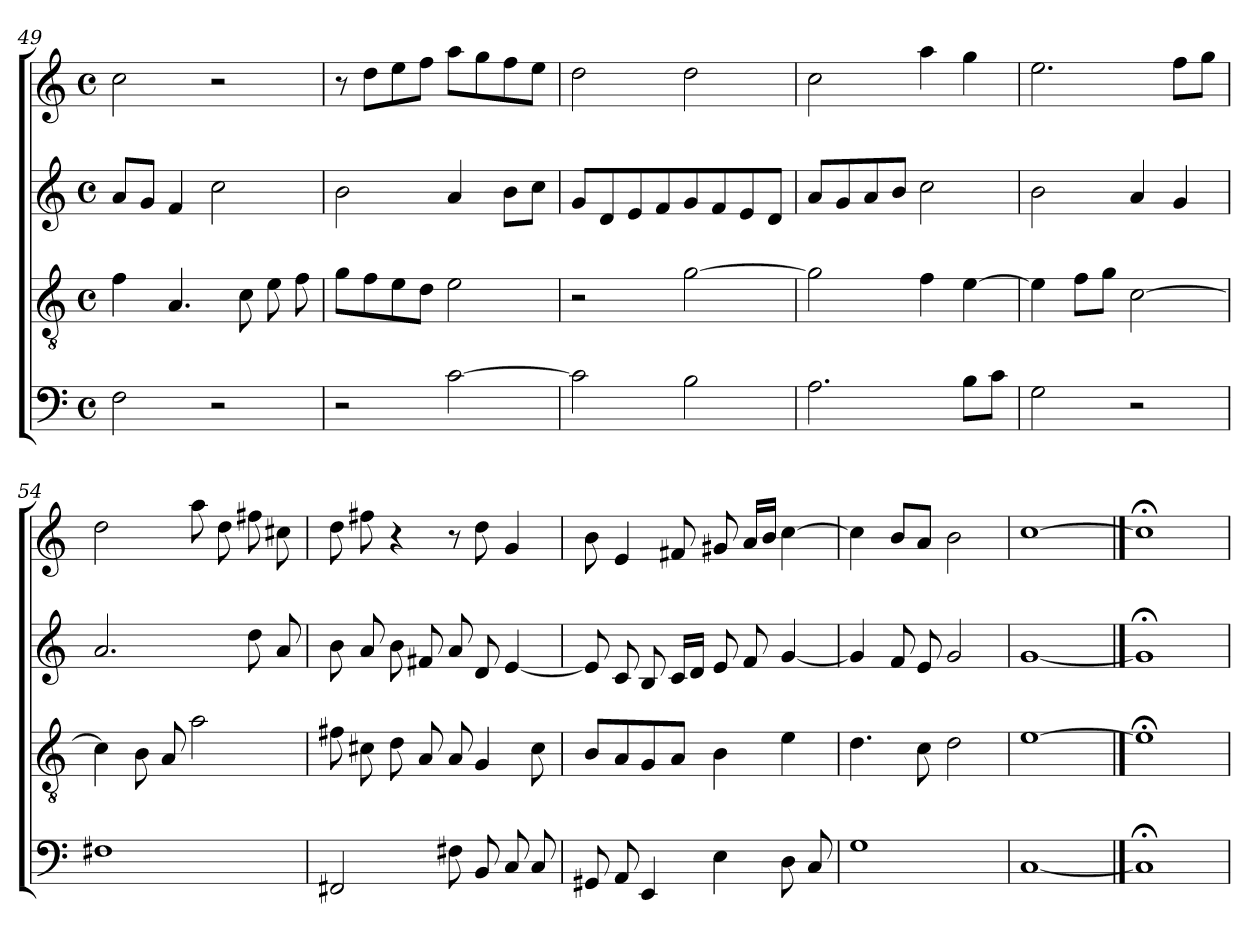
**kern	**kern	**kern	**kern
*part4	*part3	*part2	*part1
*staff4	*staff3	*staff2	*staff1
*clefF4	*clefGv2	*clefG2	*clefG2
*k[]	*k[]	*k[]	*k[]
*C:	*C:	*C:	*C:
*M4/4	*M4/4	*M4/4	*M4/4
*met(c)	*met(c)	*met(c)	*met(c)
=49	=49	=49	=49
2F\	4f\	8a/L	2cc\
.	.	8g/J	.
.	4.A/	4f/	.
2r	.	2cc\	2r
.	8c\	.	.
.	8e\	.	.
.	8f\	.	.
=50	=50	=50	=50
2r	8g\L	2b\	8r
.	8f\	.	8dd\L
.	8e\	.	8ee\
.	8d\J	.	8ff\J
[2c\	2e\	4a/	8aa\L
.	.	.	8gg\
.	.	8b\L	8ff\
.	.	8cc\J	8ee\J
=51	=51	=51	=51
2c\]	2r	8g/L	2dd\
.	.	8d/	.
.	.	8e/	.
.	.	8f/	.
2B\	[2g\	8g/	2dd\
.	.	8f/	.
.	.	8e/	.
.	.	8d/J	.
=52	=52	=52	=52
2.A\	2g\]	8a/L	2cc\
.	.	8g/	.
.	.	8a/	.
.	.	8b/J	.
.	4f\	2cc\	4aa\
8B\L	[4e\	.	4gg\
8c\J	.	.	.
=53	=53	=53	=53
2G\	4e\]	2b\	2.ee\
.	8f\L	.	.
.	8g\J	.	.
2r	[2c\	4a/	.
.	.	4g/	8ff\L
.	.	.	8gg\J
=54	=54	=54	=54
1F#X\	4c\]	2.a/	2dd\
.	8B\	.	.
.	8A/	.	.
.	2a\	.	8aa\
.	.	.	8dd\
.	.	8dd\	8ff#X\
.	.	8a/	8cc#X\
=55	=55	=55	=55
2FF#X/	8f#X\	8b\	8dd\
.	8c#X\	8a/	8ff#X\
.	8d\	8b\	4r
.	8A/	8f#X/	.
8F#X\	8A/	8a/	8r
8BB/	4G/	8d/	8dd\
8C/	.	[4e/	4g/
8C/	8c#\	.	.
=56	=56	=56	=56
8GG#X/	8B/L	8e/]	8b\
8AA/	8A/	8c/	4e/
4EE/	8G/	8B/	.
.	8A/J	16c/LL	8f#X/
.	.	16d/JJ	.
4E\	4B\	8e/	8g#X/
.	.	8f/	16a/LL
.	.	.	16b/JJ
8D\	4e\	[4g/	[4cc\
8C/	.	.	.
=57	=57	=57	=57
1G\	4.d\	4g/]	4cc\]
.	.	8f/	8b/L
.	8c\	8e/	8a/J
.	2d\	2g/	2b\
=58	=58	=58	=58
[1C/	[1e\	[1g/	[1cc\
==59	==59	==59	==59
1C;</]	1e;<\]	1g;</]	1cc;<\]
=	=	=	=
*-	*-	*-	*-
